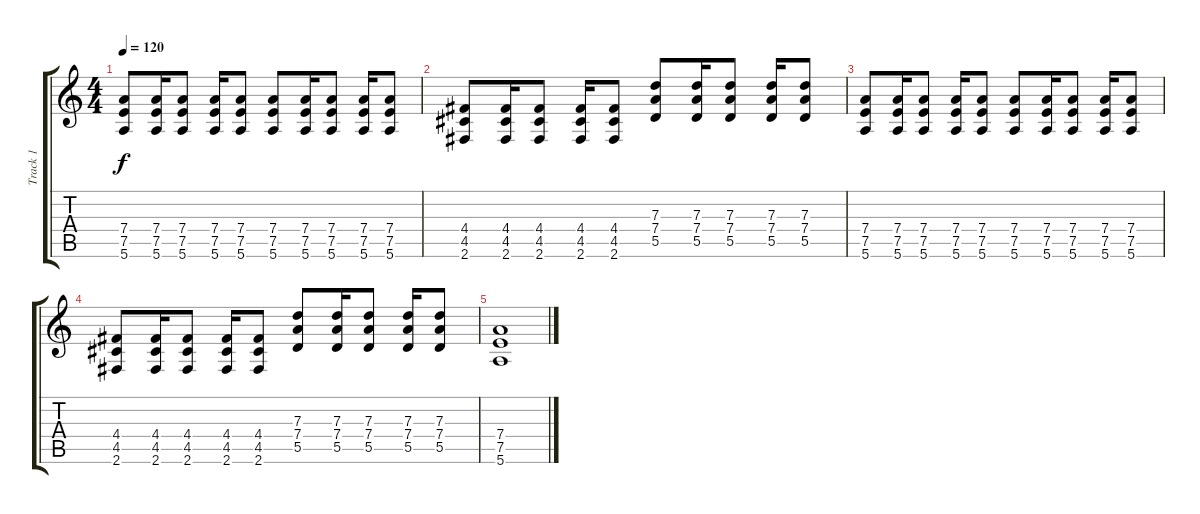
\track ("Track 1" "Track 1") {instrument distortionguitar}
\staff {score tabs}
\tuning (E4 B3 G3 D3 A2 E2) {hide}
\ts (4 4)
\tempo 120
\clef g2
\ks c
(7.4 7.5 5.6).8{dy f} (7.4 7.5 5.6).16 (7.4 7.5 5.6).8 (7.4 7.5 5.6).16 (7.4 7.5 5.6).8 (7.4 7.5 5.6).8 (7.4 7.5 5.6).16 (7.4 7.5 5.6).8 (7.4 7.5 5.6).16 (7.4 7.5 5.6).8 |
(4.4 4.5 2.6).8 (4.4 4.5 2.6).16 (4.4 4.5 2.6).8 (4.4 4.5 2.6).16 (4.4 4.5 2.6).8 (7.3 7.4 5.5).8 (7.3 7.4 5.5).16 (7.3 7.4 5.5).8 (7.3 7.4 5.5).16 (7.3 7.4 5.5).8 |
(7.4 7.5 5.6).8 (7.4 7.5 5.6).16 (7.4 7.5 5.6).8 (7.4 7.5 5.6).16 (7.4 7.5 5.6).8 (7.4 7.5 5.6).8 (7.4 7.5 5.6).16 (7.4 7.5 5.6).8 (7.4 7.5 5.6).16 (7.4 7.5 5.6).8 |
(4.4 4.5 2.6).8 (4.4 4.5 2.6).16 (4.4 4.5 2.6).8 (4.4 4.5 2.6).16 (4.4 4.5 2.6).8 (7.3 7.4 5.5).8 (7.3 7.4 5.5).16 (7.3 7.4 5.5).8 (7.3 7.4 5.5).16 (7.3 7.4 5.5).8 |
(7.4 7.5 5.6).1
